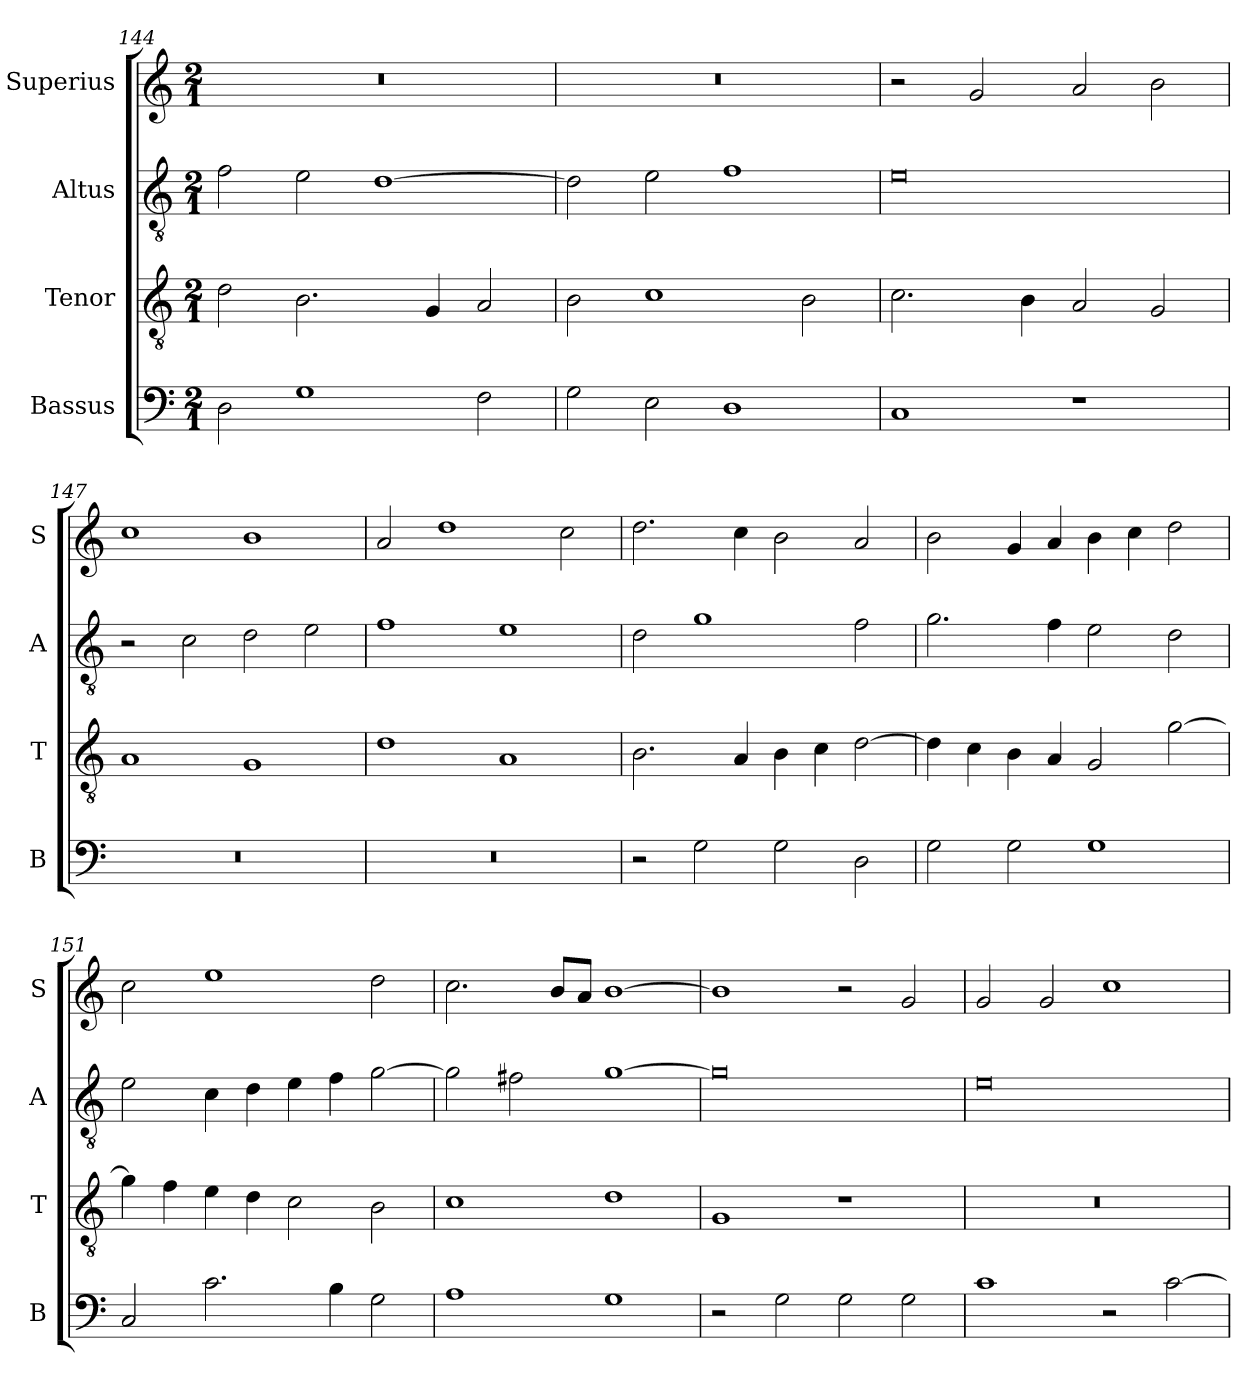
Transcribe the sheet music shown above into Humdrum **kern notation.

**kern	**kern	**kern	**kern
*part4	*part3	*part2	*part1
*staff4	*staff3	*staff2	*staff1
*I"Bassus	*I"Tenor	*I"Altus	*I"Superius
*I'B	*I'T	*I'A	*I'S
*clefF4	*clefGv2	*clefGv2	*clefG2
*k[]	*k[]	*k[]	*k[]
*M2/1	*M2/1	*M2/1	*M2/1
=144	=144	=144	=144
2D\	2d\	2f\	0r
1G	2.B\	2e\	.
.	.	[1d	.
.	4G/	.	.
2F\	2A/	.	.
=145	=145	=145	=145
2G\	2B\	2d\]	0r
2E\	1c	2e\	.
1D	.	1f	.
.	2B\	.	.
=146	=146	=146	=146
1C	2.c\	0e	2r
.	.	.	2g/
.	4B\	.	.
1r	2A/	.	2a/
.	2G/	.	2b\
=147	=147	=147	=147
0r	1A	2r	1cc
.	.	2c\	.
.	1G	2d\	1b
.	.	2e\	.
=148	=148	=148	=148
0r	1d	1f	2a/
.	.	.	1dd
.	1A	1e	.
.	.	.	2cc\
=149	=149	=149	=149
2r	2.B\	2d\	2.dd\
2G\	.	1g	.
.	4A/	.	4cc\
2G\	4B\	.	2b\
.	4c\	.	.
2D\	[2d\	2f\	2a/
=150	=150	=150	=150
2G\	4d\]	2.g\	2b\
.	4c\	.	.
2G\	4B\	.	4g/
.	4A/	4f\	4a/
1G	2G/	2e\	4b\
.	.	.	4cc\
.	[2g\	2d\	2dd\
=151	=151	=151	=151
2C/	4g\]	2e\	2cc\
.	4f\	.	.
2.c\	4e\	4c\	1ee
.	4d\	4d\	.
.	2c\	4e\	.
4B\	.	4f\	.
2G\	2B\	[2g\	2dd\
=152	=152	=152	=152
1A	1c	2g\]	2.cc\
.	.	2f#X\	.
.	.	.	8b/L
.	.	.	8a/J
1G	1d	[1g	[1b
=153	=153	=153	=153
2r	1G	0g]	1b]
2G\	.	.	.
2G\	1r	.	2r
2G\	.	.	2g/
=154	=154	=154	=154
1c	0r	0e	2g/
.	.	.	2g/
2r	.	.	1cc
[2c\	.	.	.
=	=	=	=
*-	*-	*-	*-
